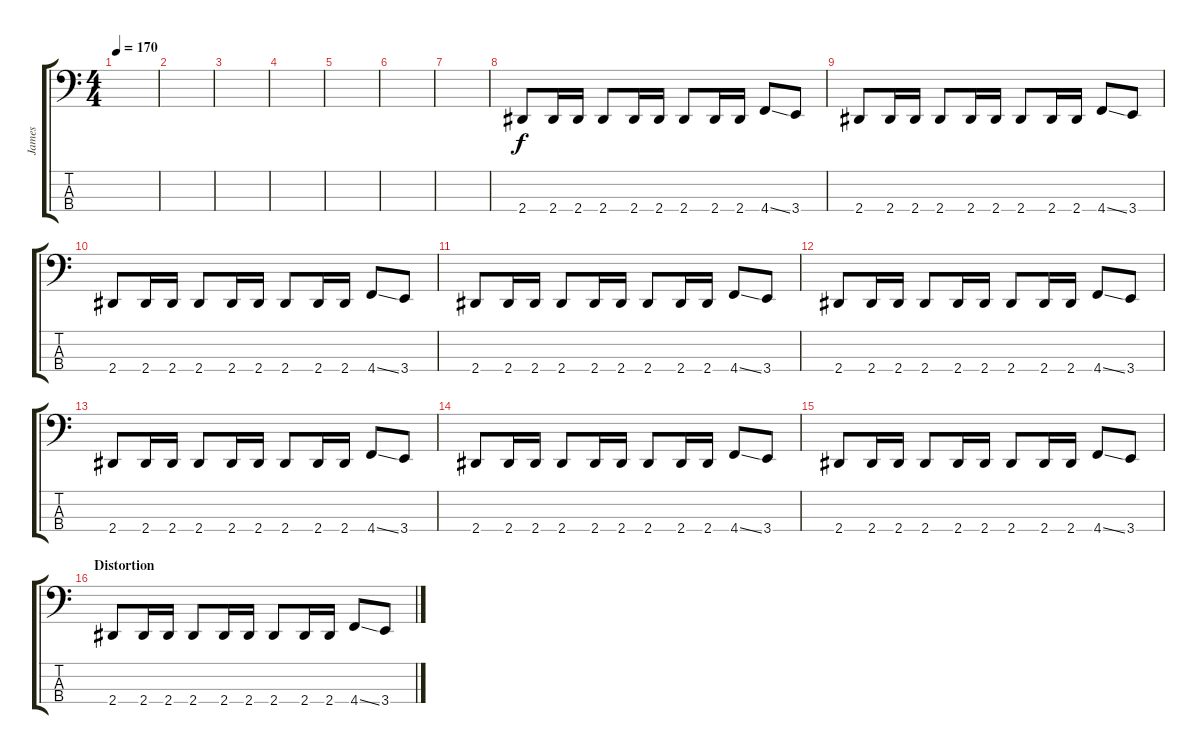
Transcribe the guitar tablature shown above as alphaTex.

\track ("James" "James") {instrument synthbass1}
\staff {score tabs}
\tuning (Gb2 Db2 Ab1 Db1) {hide}
\ts (4 4)
\tempo 170
\clef f4
\ks c
|
|
|
|
|
|
|
2.4.8 2.4.16 2.4.16 2.4.8 2.4.16 2.4.16 2.4.8 2.4.16 2.4.16 4.4{ss}.8 3.4.8 |
2.4.8 2.4.16 2.4.16 2.4.8 2.4.16 2.4.16 2.4.8 2.4.16 2.4.16 4.4{ss}.8 3.4.8 |
2.4.8 2.4.16 2.4.16 2.4.8 2.4.16 2.4.16 2.4.8 2.4.16 2.4.16 4.4{ss}.8 3.4.8 |
2.4.8 2.4.16 2.4.16 2.4.8 2.4.16 2.4.16 2.4.8 2.4.16 2.4.16 4.4{ss}.8 3.4.8 |
2.4.8 2.4.16 2.4.16 2.4.8 2.4.16 2.4.16 2.4.8 2.4.16 2.4.16 4.4{ss}.8 3.4.8 |
2.4.8 2.4.16 2.4.16 2.4.8 2.4.16 2.4.16 2.4.8 2.4.16 2.4.16 4.4{ss}.8 3.4.8 |
2.4.8 2.4.16 2.4.16 2.4.8 2.4.16 2.4.16 2.4.8 2.4.16 2.4.16 4.4{ss}.8 3.4.8 |
2.4.8 2.4.16 2.4.16 2.4.8 2.4.16 2.4.16 2.4.8 2.4.16 2.4.16 4.4{ss}.8 3.4.8 |
\section ("" "Distortion")
2.4.8 2.4.16 2.4.16 2.4.8 2.4.16 2.4.16 2.4.8 2.4.16 2.4.16 4.4{ss}.8 3.4.8
